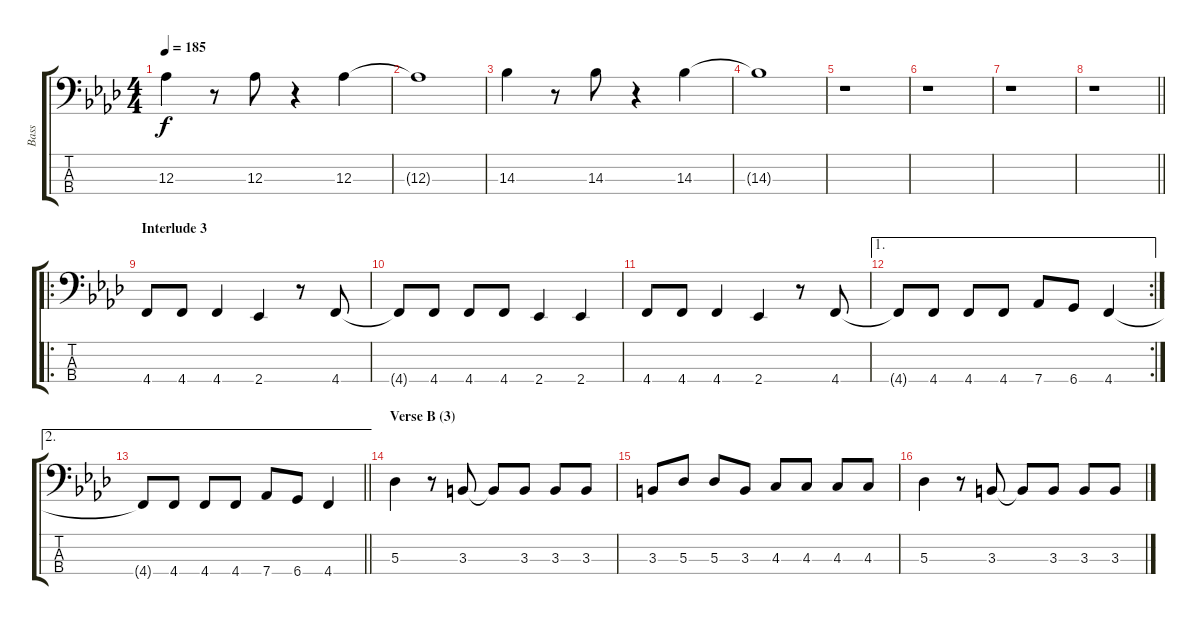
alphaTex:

\track ("Bass" "Bass") {instrument electricbasspick}
\staff {score tabs}
\tuning (Gb2 Db2 Ab1 Db1) {hide}
\ts (4 4)
\tempo 185
\clef f4
\ks fminor
12.3.4{dy f} r.8 12.3.8 r.4 12.3.4 |
12.3{t}.1 |
14.3.4 r.8 14.3.8 r.4 14.3.4 |
14.3{t}.1 |
r.1 |
r.1 |
r.1 |
\barLineRight lightlight
r.1 |
\ro
\section ("" "Interlude 3")
4.4.8 4.4.8 4.4.4 2.4.4 r.8 4.4.8 |
4.4{t}.8 4.4.8 4.4.8 4.4.8 2.4.4 2.4.4 |
4.4.8 4.4.8 4.4.4 2.4.4 r.8 4.4.8 |
\ae 1
\rc 2
4.4{t}.8 4.4.8 4.4.8 4.4.8 7.4.8 6.4.8 4.4.4 |
\ae 2
\barLineRight lightlight
4.4{t}.8 4.4.8 4.4.8 4.4.8 7.4.8 6.4.8 4.4.4 |
\section ("" "Verse B (3)")
5.3.4 r.8 3.3.8 3.3{t}.8 3.3.8 3.3.8 3.3.8 |
3.3.8 5.3.8 5.3.8 3.3.8 4.3.8 4.3.8 4.3.8 4.3.8 |
5.3.4 r.8 3.3.8 3.3{t}.8 3.3.8 3.3.8 3.3.8
